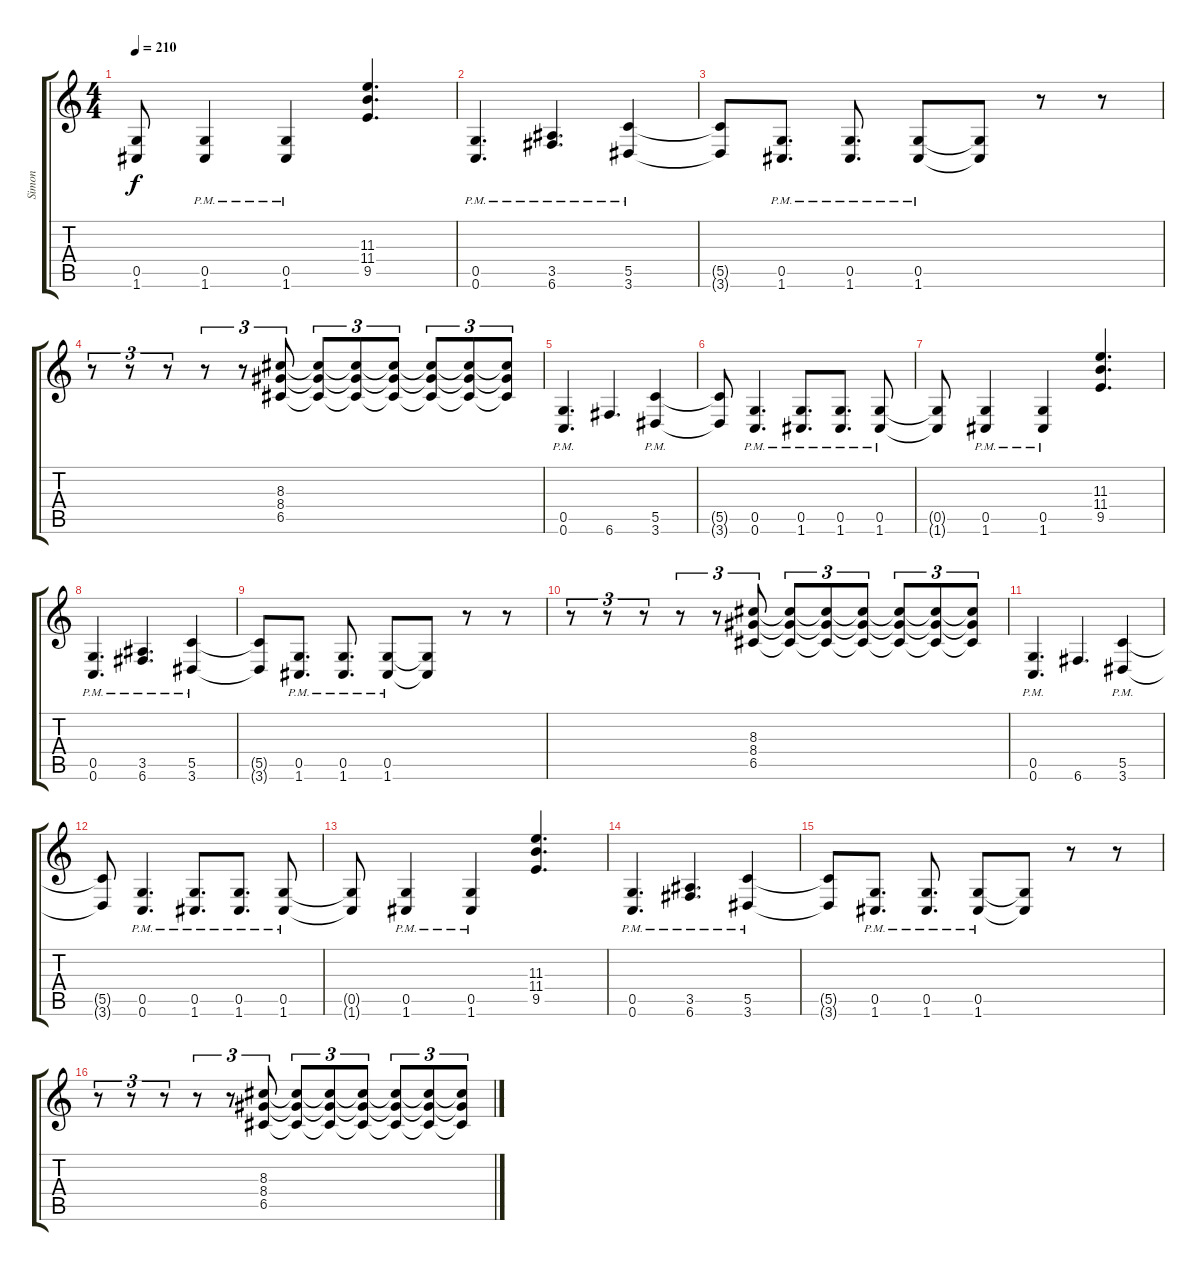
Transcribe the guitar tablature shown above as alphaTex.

\track ("Simon " "Simon ") {instrument distortionguitar}
\staff {score tabs}
\tuning (D4 A3 F3 C3 G2 C2) {hide}
\ts (4 4)
\tempo 210
\clef g2
\ks c
(0.5{t} 1.6{t}).8{dy f} (0.5{pm} 1.6{pm}).4 (0.5{pm} 1.6{pm}).4 (11.3 11.4 9.5).4{d} |
(0.5{pm} 0.6{pm}).4{d} (3.5{pm} 6.6{pm}).4{d} (5.5{pm} 3.6{pm}).4 |
(5.5{t} 3.6{t}).8 (0.5{pm} 1.6{pm}).8{d} (0.5{pm} 1.6{pm}).8{d} (0.5{pm} 1.6{pm}).8 (0.5{t} 1.6{t}).8 r.8 r.8 |
r.8{tu (3 2)} r.8{tu (3 2)} r.8{tu (3 2)} r.8{tu (3 2)} r.8{tu (3 2)} (8.3 8.4 6.5).8{tu (3 2)} (8.3{t} 8.4{t} 6.5{t}).8{tu (3 2)} (8.3{t} 8.4{t} 6.5{t}).8{tu (3 2)} (8.3{t} 8.4{t} 6.5{t}).8{tu (3 2)} (8.3{t} 8.4{t} 6.5{t}).8{tu (3 2)} (8.3{t} 8.4{t} 6.5{t}).8{tu (3 2)} (8.3{t} 8.4{t} 6.5{t}).8{tu (3 2)} |
(0.5{pm} 0.6{pm}).4{d} 6.6.4{d} (5.5{pm} 3.6{pm}).4 |
(5.5{t} 3.6{t}).8 (0.5{pm} 0.6{pm}).4{d} (0.5{pm} 1.6{pm}).8{d} (0.5{pm} 1.6{pm}).8{d} (0.5{pm} 1.6{pm}).8 |
(0.5{t} 1.6{t}).8 (0.5{pm} 1.6{pm}).4 (0.5{pm} 1.6{pm}).4 (11.3 11.4 9.5).4{d} |
(0.5{pm} 0.6{pm}).4{d} (3.5{pm} 6.6{pm}).4{d} (5.5{pm} 3.6{pm}).4 |
(5.5{t} 3.6{t}).8 (0.5{pm} 1.6{pm}).8{d} (0.5{pm} 1.6{pm}).8{d} (0.5{pm} 1.6{pm}).8 (0.5{t} 1.6{t}).8 r.8 r.8 |
r.8{tu (3 2)} r.8{tu (3 2)} r.8{tu (3 2)} r.8{tu (3 2)} r.8{tu (3 2)} (8.3 8.4 6.5).8{tu (3 2)} (8.3{t} 8.4{t} 6.5{t}).8{tu (3 2)} (8.3{t} 8.4{t} 6.5{t}).8{tu (3 2)} (8.3{t} 8.4{t} 6.5{t}).8{tu (3 2)} (8.3{t} 8.4{t} 6.5{t}).8{tu (3 2)} (8.3{t} 8.4{t} 6.5{t}).8{tu (3 2)} (8.3{t} 8.4{t} 6.5{t}).8{tu (3 2)} |
(0.5{pm} 0.6{pm}).4{d} 6.6.4{d} (5.5{pm} 3.6{pm}).4 |
(5.5{t} 3.6{t}).8 (0.5{pm} 0.6{pm}).4{d} (0.5{pm} 1.6{pm}).8{d} (0.5{pm} 1.6{pm}).8{d} (0.5{pm} 1.6{pm}).8 |
(0.5{t} 1.6{t}).8 (0.5{pm} 1.6{pm}).4 (0.5{pm} 1.6{pm}).4 (11.3 11.4 9.5).4{d} |
(0.5{pm} 0.6{pm}).4{d volume 12} (3.5{pm} 6.6{pm}).4{d} (5.5{pm} 3.6{pm}).4 |
(5.5{t} 3.6{t}).8 (0.5{pm} 1.6{pm}).8{d} (0.5{pm} 1.6{pm}).8{d} (0.5{pm} 1.6{pm}).8 (0.5{t} 1.6{t}).8 r.8 r.8 |
r.8{tu (3 2)} r.8{tu (3 2)} r.8{tu (3 2)} r.8{tu (3 2)} r.8{tu (3 2)} (8.3 8.4 6.5).8{tu (3 2)} (8.3{t} 8.4{t} 6.5{t}).8{tu (3 2)} (8.3{t} 8.4{t} 6.5{t}).8{tu (3 2)} (8.3{t} 8.4{t} 6.5{t}).8{tu (3 2)} (8.3{t} 8.4{t} 6.5{t}).8{tu (3 2)} (8.3{t} 8.4{t} 6.5{t}).8{tu (3 2)} (8.3{t} 8.4{t} 6.5{t}).8{tu (3 2)}
